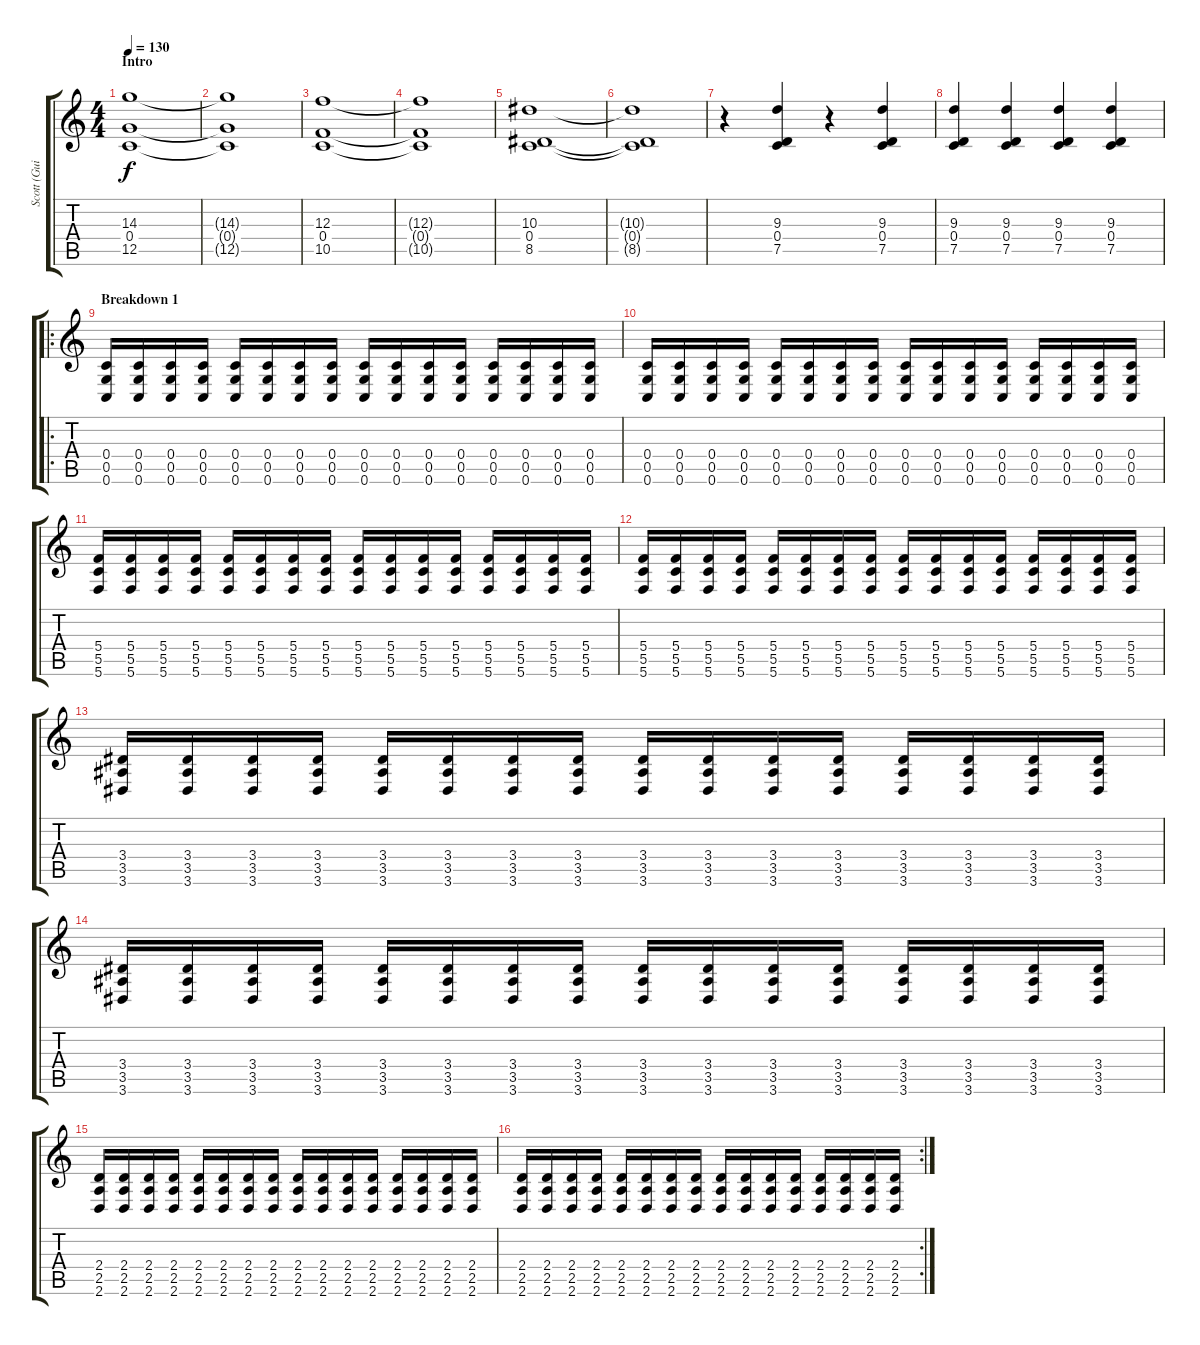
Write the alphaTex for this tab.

\track ("Scott (Guitar 1)" "Scott (Gui") {instrument overdrivenguitar}
\staff {score tabs}
\tuning (D4 A3 F3 C3 G2 C2) {hide}
\ts (4 4)
\section ("" "Intro")
\tempo 130
\clef g2
\ks c
(14.3 0.4 12.5).1{dy f instrument overdrivenguitar} |
(14.3{t} 0.4{t} 12.5{t}).1 |
(12.3 0.4 10.5).1 |
(12.3{t} 0.4{t} 10.5{t}).1 |
(10.3 0.4 8.5).1 |
(10.3{t} 0.4{t} 8.5{t}).1 |
r.4 (9.3 0.4 7.5).4 r.4 (9.3 0.4 7.5).4 |
(9.3 0.4 7.5).4 (9.3 0.4 7.5).4 (9.3 0.4 7.5).4 (9.3 0.4 7.5).4 |
\ro
\section ("" "Breakdown 1")
(0.4 0.5 0.6).16 (0.4 0.5 0.6).16 (0.4 0.5 0.6).16 (0.4 0.5 0.6).16 (0.4 0.5 0.6).16 (0.4 0.5 0.6).16 (0.4 0.5 0.6).16 (0.4 0.5 0.6).16 (0.4 0.5 0.6).16 (0.4 0.5 0.6).16 (0.4 0.5 0.6).16 (0.4 0.5 0.6).16 (0.4 0.5 0.6).16 (0.4 0.5 0.6).16 (0.4 0.5 0.6).16 (0.4 0.5 0.6).16 |
(0.4 0.5 0.6).16 (0.4 0.5 0.6).16 (0.4 0.5 0.6).16 (0.4 0.5 0.6).16 (0.4 0.5 0.6).16 (0.4 0.5 0.6).16 (0.4 0.5 0.6).16 (0.4 0.5 0.6).16 (0.4 0.5 0.6).16 (0.4 0.5 0.6).16 (0.4 0.5 0.6).16 (0.4 0.5 0.6).16 (0.4 0.5 0.6).16 (0.4 0.5 0.6).16 (0.4 0.5 0.6).16 (0.4 0.5 0.6).16 |
(5.4 5.5 5.6).16 (5.4 5.5 5.6).16 (5.4 5.5 5.6).16 (5.4 5.5 5.6).16 (5.4 5.5 5.6).16 (5.4 5.5 5.6).16 (5.4 5.5 5.6).16 (5.4 5.5 5.6).16 (5.4 5.5 5.6).16 (5.4 5.5 5.6).16 (5.4 5.5 5.6).16 (5.4 5.5 5.6).16 (5.4 5.5 5.6).16 (5.4 5.5 5.6).16 (5.4 5.5 5.6).16 (5.4 5.5 5.6).16 |
(5.4 5.5 5.6).16 (5.4 5.5 5.6).16 (5.4 5.5 5.6).16 (5.4 5.5 5.6).16 (5.4 5.5 5.6).16 (5.4 5.5 5.6).16 (5.4 5.5 5.6).16 (5.4 5.5 5.6).16 (5.4 5.5 5.6).16 (5.4 5.5 5.6).16 (5.4 5.5 5.6).16 (5.4 5.5 5.6).16 (5.4 5.5 5.6).16 (5.4 5.5 5.6).16 (5.4 5.5 5.6).16 (5.4 5.5 5.6).16 |
(3.4 3.5 3.6).16 (3.4 3.5 3.6).16 (3.4 3.5 3.6).16 (3.4 3.5 3.6).16 (3.4 3.5 3.6).16 (3.4 3.5 3.6).16 (3.4 3.5 3.6).16 (3.4 3.5 3.6).16 (3.4 3.5 3.6).16 (3.4 3.5 3.6).16 (3.4 3.5 3.6).16 (3.4 3.5 3.6).16 (3.4 3.5 3.6).16 (3.4 3.5 3.6).16 (3.4 3.5 3.6).16 (3.4 3.5 3.6).16 |
(3.4 3.5 3.6).16 (3.4 3.5 3.6).16 (3.4 3.5 3.6).16 (3.4 3.5 3.6).16 (3.4 3.5 3.6).16 (3.4 3.5 3.6).16 (3.4 3.5 3.6).16 (3.4 3.5 3.6).16 (3.4 3.5 3.6).16 (3.4 3.5 3.6).16 (3.4 3.5 3.6).16 (3.4 3.5 3.6).16 (3.4 3.5 3.6).16 (3.4 3.5 3.6).16 (3.4 3.5 3.6).16 (3.4 3.5 3.6).16 |
(2.4 2.5 2.6).16 (2.4 2.5 2.6).16 (2.4 2.5 2.6).16 (2.4 2.5 2.6).16 (2.4 2.5 2.6).16 (2.4 2.5 2.6).16 (2.4 2.5 2.6).16 (2.4 2.5 2.6).16 (2.4 2.5 2.6).16 (2.4 2.5 2.6).16 (2.4 2.5 2.6).16 (2.4 2.5 2.6).16 (2.4 2.5 2.6).16 (2.4 2.5 2.6).16 (2.4 2.5 2.6).16 (2.4 2.5 2.6).16 |
\rc 2
(2.4 2.5 2.6).16 (2.4 2.5 2.6).16 (2.4 2.5 2.6).16 (2.4 2.5 2.6).16 (2.4 2.5 2.6).16 (2.4 2.5 2.6).16 (2.4 2.5 2.6).16 (2.4 2.5 2.6).16 (2.4 2.5 2.6).16 (2.4 2.5 2.6).16 (2.4 2.5 2.6).16 (2.4 2.5 2.6).16 (2.4 2.5 2.6).16 (2.4 2.5 2.6).16 (2.4 2.5 2.6).16 (2.4 2.5 2.6).16
